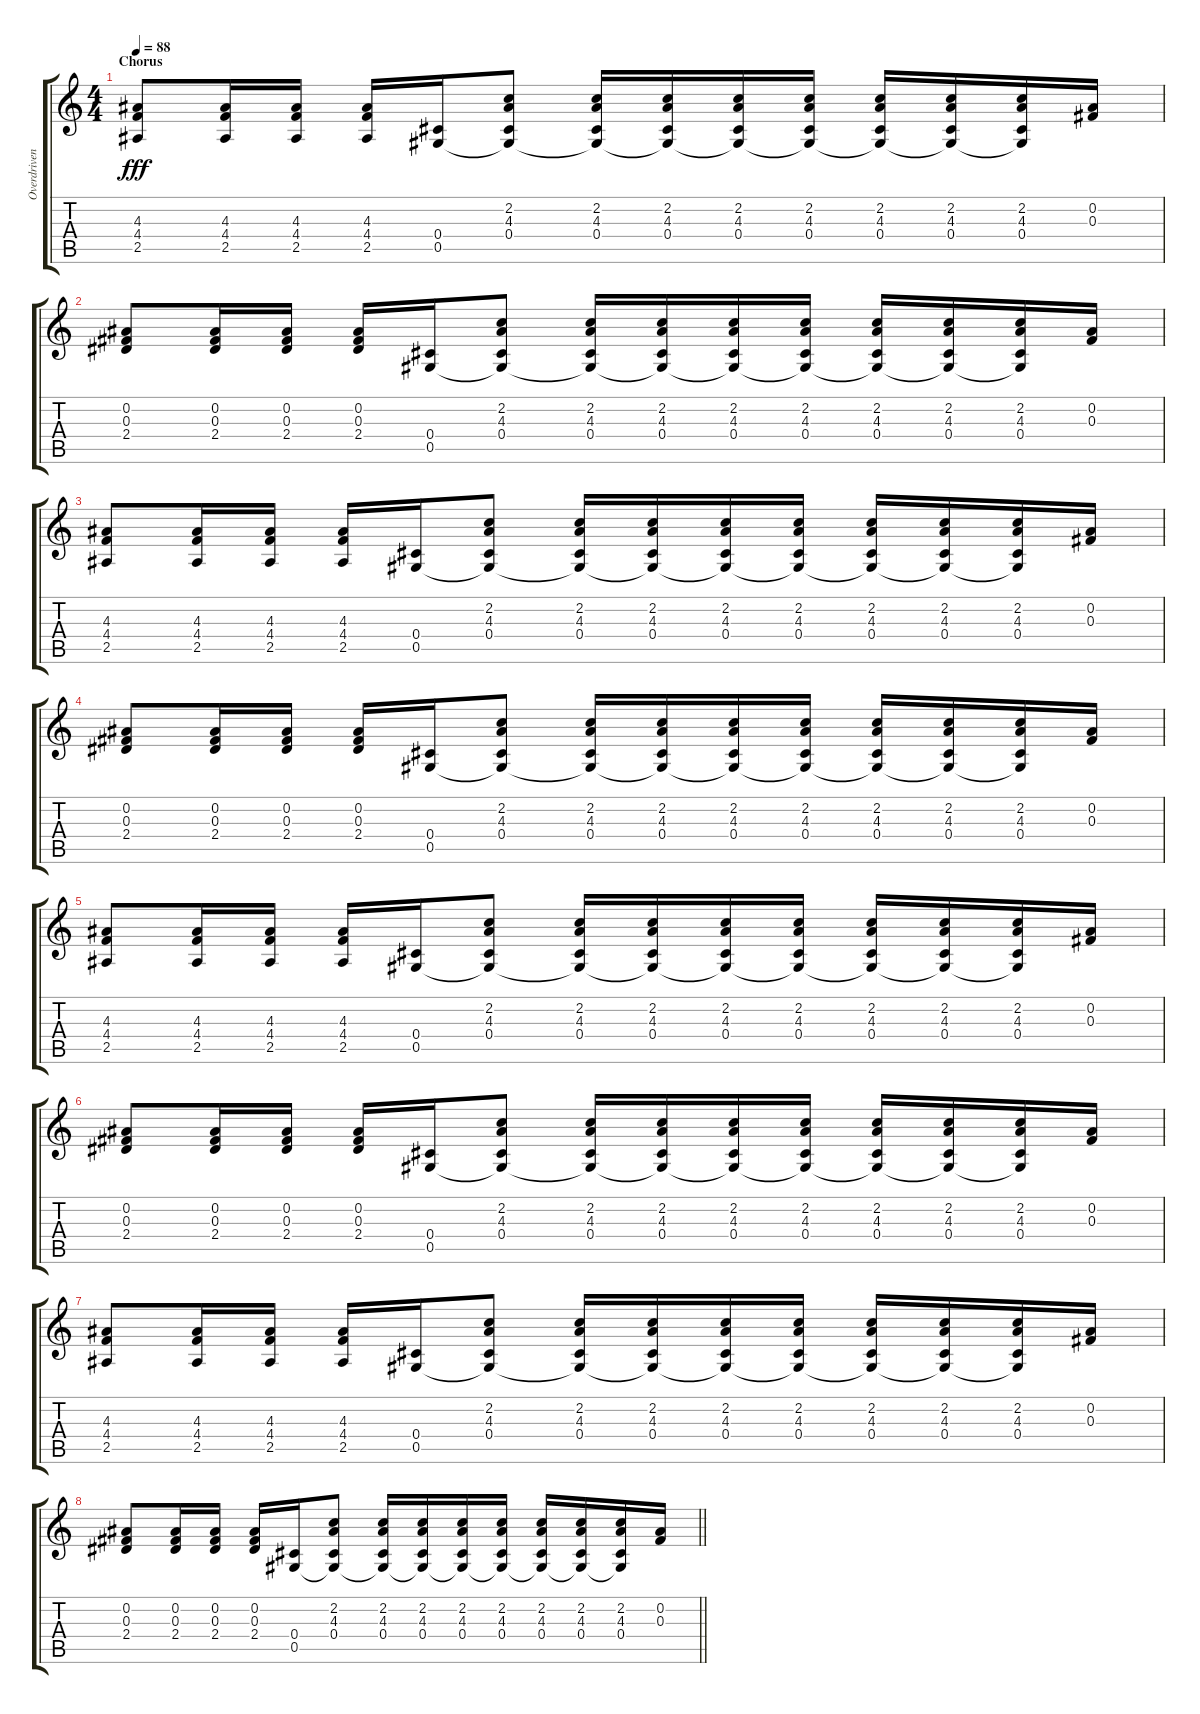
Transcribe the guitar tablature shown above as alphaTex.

\track ("Overdriven Guitar R" "Overdriven") {instrument overdrivenguitar}
\staff {score tabs}
\tuning (Eb4 Bb3 Gb3 Db3 Ab2 Db2) {hide}
\ts (4 4)
\section ("" "Chorus")
\tempo 88
\clef g2
\ks c
(4.3 4.4 2.5).8{dy fff} (4.3 4.4 2.5).16 (4.3 4.4 2.5).16 (4.3 4.4 2.5).16 (0.4 0.5).16 (2.2 4.3 0.4 0.5{t}).8 (2.2 4.3 0.4 0.5{t}).16 (2.2 4.3 0.4 0.5{t}).16 (2.2 4.3 0.4 0.5{t}).16 (2.2 4.3 0.4 0.5{t}).16 (2.2 4.3 0.4 0.5{t}).16 (2.2 4.3 0.4 0.5{t}).16 (2.2 4.3 0.4 0.5{t}).16 (0.2 0.3).16 |
(0.2 0.3 2.4).8 (0.2 0.3 2.4).16 (0.2 0.3 2.4).16 (0.2 0.3 2.4).16 (0.4 0.5).16 (2.2 4.3 0.4 0.5{t}).8 (2.2 4.3 0.4 0.5{t}).16 (2.2 4.3 0.4 0.5{t}).16 (2.2 4.3 0.4 0.5{t}).16 (2.2 4.3 0.4 0.5{t}).16 (2.2 4.3 0.4 0.5{t}).16 (2.2 4.3 0.4 0.5{t}).16 (2.2 4.3 0.4 0.5{t}).16 (0.2 0.3).16 |
(4.3 4.4 2.5).8 (4.3 4.4 2.5).16 (4.3 4.4 2.5).16 (4.3 4.4 2.5).16 (0.4 0.5).16 (2.2 4.3 0.4 0.5{t}).8 (2.2 4.3 0.4 0.5{t}).16 (2.2 4.3 0.4 0.5{t}).16 (2.2 4.3 0.4 0.5{t}).16 (2.2 4.3 0.4 0.5{t}).16 (2.2 4.3 0.4 0.5{t}).16 (2.2 4.3 0.4 0.5{t}).16 (2.2 4.3 0.4 0.5{t}).16 (0.2 0.3).16 |
(0.2 0.3 2.4).8 (0.2 0.3 2.4).16 (0.2 0.3 2.4).16 (0.2 0.3 2.4).16 (0.4 0.5).16 (2.2 4.3 0.4 0.5{t}).8 (2.2 4.3 0.4 0.5{t}).16 (2.2 4.3 0.4 0.5{t}).16 (2.2 4.3 0.4 0.5{t}).16 (2.2 4.3 0.4 0.5{t}).16 (2.2 4.3 0.4 0.5{t}).16 (2.2 4.3 0.4 0.5{t}).16 (2.2 4.3 0.4 0.5{t}).16 (0.2 0.3).16 |
(4.3 4.4 2.5).8 (4.3 4.4 2.5).16 (4.3 4.4 2.5).16 (4.3 4.4 2.5).16 (0.4 0.5).16 (2.2 4.3 0.4 0.5{t}).8 (2.2 4.3 0.4 0.5{t}).16 (2.2 4.3 0.4 0.5{t}).16 (2.2 4.3 0.4 0.5{t}).16 (2.2 4.3 0.4 0.5{t}).16 (2.2 4.3 0.4 0.5{t}).16 (2.2 4.3 0.4 0.5{t}).16 (2.2 4.3 0.4 0.5{t}).16 (0.2 0.3).16 |
(0.2 0.3 2.4).8 (0.2 0.3 2.4).16 (0.2 0.3 2.4).16 (0.2 0.3 2.4).16 (0.4 0.5).16 (2.2 4.3 0.4 0.5{t}).8 (2.2 4.3 0.4 0.5{t}).16 (2.2 4.3 0.4 0.5{t}).16 (2.2 4.3 0.4 0.5{t}).16 (2.2 4.3 0.4 0.5{t}).16 (2.2 4.3 0.4 0.5{t}).16 (2.2 4.3 0.4 0.5{t}).16 (2.2 4.3 0.4 0.5{t}).16 (0.2 0.3).16 |
(4.3 4.4 2.5).8 (4.3 4.4 2.5).16 (4.3 4.4 2.5).16 (4.3 4.4 2.5).16 (0.4 0.5).16 (2.2 4.3 0.4 0.5{t}).8 (2.2 4.3 0.4 0.5{t}).16 (2.2 4.3 0.4 0.5{t}).16 (2.2 4.3 0.4 0.5{t}).16 (2.2 4.3 0.4 0.5{t}).16 (2.2 4.3 0.4 0.5{t}).16 (2.2 4.3 0.4 0.5{t}).16 (2.2 4.3 0.4 0.5{t}).16 (0.2 0.3).16 |
\barLineRight lightlight
(0.2 0.3 2.4).8 (0.2 0.3 2.4).16 (0.2 0.3 2.4).16 (0.2 0.3 2.4).16 (0.4 0.5).16 (2.2 4.3 0.4 0.5{t}).8 (2.2 4.3 0.4 0.5{t}).16 (2.2 4.3 0.4 0.5{t}).16 (2.2 4.3 0.4 0.5{t}).16 (2.2 4.3 0.4 0.5{t}).16 (2.2 4.3 0.4 0.5{t}).16 (2.2 4.3 0.4 0.5{t}).16 (2.2 4.3 0.4 0.5{t}).16 (0.2 0.3).16
